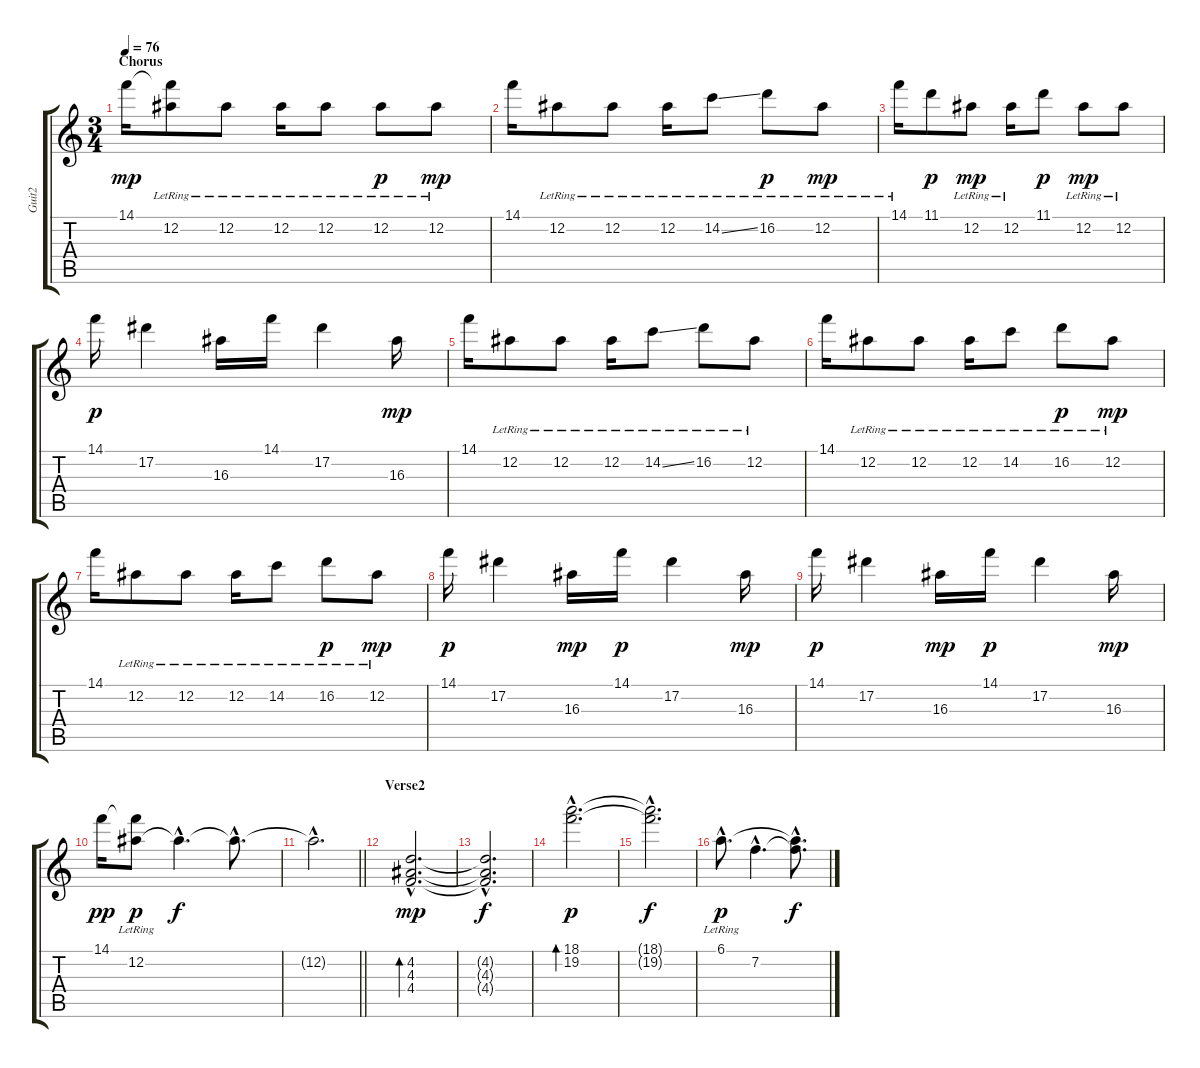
\track ("Guit2" "Guit2") {instrument electricguitarjazz}
\staff {score tabs}
\tuning (Eb4 Bb3 Gb3 Db3 Ab2 Db2) {hide}
\ts (3 4)
\section ("" "Chorus")
\tempo 76
\clef g2
\ks c
14.1.16{dy mp} (14.1{t} 12.2{lr}).8 12.2{lr}.8 12.2{lr}.16 12.2{lr}.8 12.2{lr}.8{dy p} 12.2{lr}.8{dy mp} |
14.1.16 12.2{lr}.8 12.2{lr}.8 12.2{lr}.16 14.2{ss lr}.8 16.2{lr}.8{dy p} 12.2{lr}.8{dy mp} |
14.1{lr}.16 11.1.8{dy p} 12.2{lr}.8{dy mp} 12.2{lr}.16 11.1.8{dy p} 12.2{lr}.8{dy mp} 12.2{lr}.8 |
14.1.16{dy p} 17.2.4 16.3.16 14.1.16 17.2.4 16.3.16{dy mp} |
14.1.16 12.2{lr}.8 12.2{lr}.8 12.2{lr}.16 14.2{ss lr}.8 16.2{lr}.8 12.2{lr}.8 |
14.1.16 12.2{lr}.8 12.2{lr}.8 12.2{lr}.16 14.2{lr}.8 16.2{lr}.8{dy p} 12.2{lr}.8{dy mp} |
14.1.16 12.2{lr}.8 12.2{lr}.8 12.2{lr}.16 14.2{lr}.8 16.2{lr}.8{dy p} 12.2{lr}.8{dy mp} |
14.1.16{dy p} 17.2.4 16.3.16{dy mp} 14.1.16{dy p} 17.2.4 16.3.16{dy mp} |
14.1.16{dy p} 17.2.4 16.3.16{dy mp} 14.1.16{dy p} 17.2.4 16.3.16{dy mp} |
14.1.16{dy pp} (14.1{t} 12.2{lr}).8{dy p} 12.2{hac t}.4{d dy f} 12.2{hac t}.8{d} |
\barLineRight lightlight
12.2{hac t}.2{d} |
\section ("" "Verse2")
(4.2{hac} 4.3{hac} 4.4{hac}).2{d bd 120 dy mp instrument electricguitarjazz} |
(4.2{hac t} 4.3{hac t} 4.4{hac t}).2{d dy f} |
(18.1{hac} 19.2{hac}).2{d bd 120 dy p} |
(18.1{hac t} 19.2{hac t}).2{d dy f} |
6.1{hac lr}.8{d dy p} 7.2{hac}.4{d} (6.1{hac t} 7.2{hac t}).8{d dy f}
